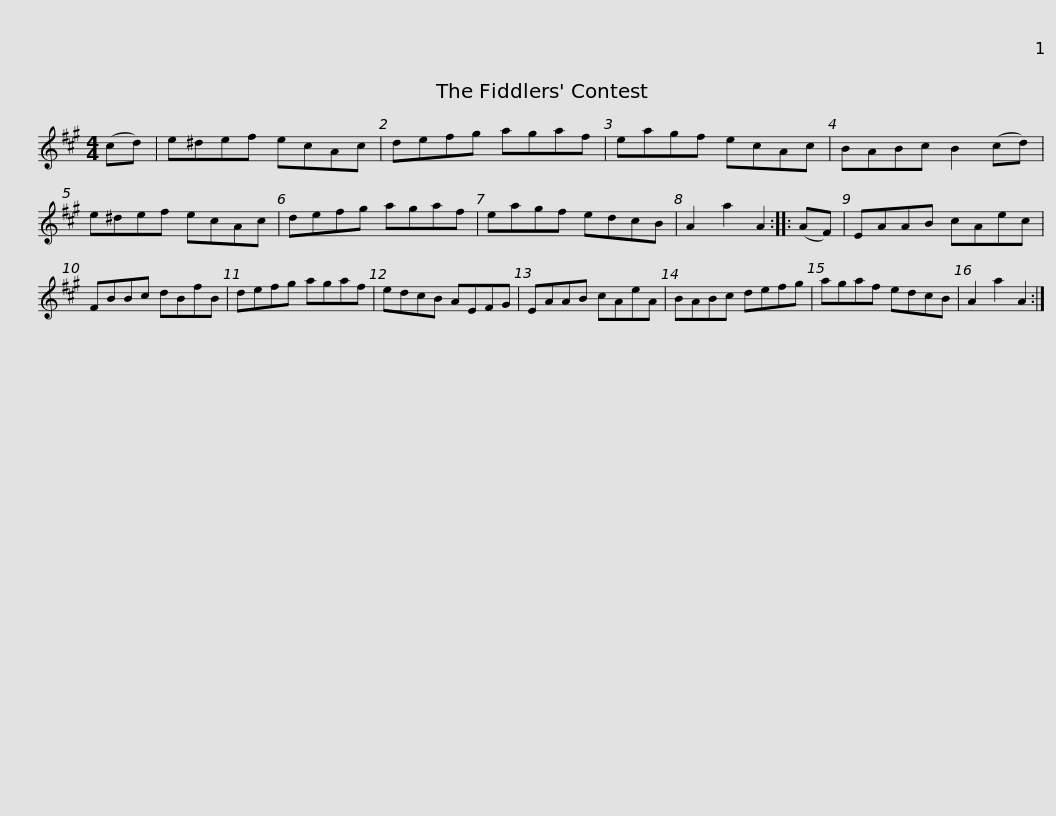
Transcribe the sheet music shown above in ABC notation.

X:1
L:1/8
M:4/4
I:linebreak $
K:A
V:1 treble
V:1
 (cd) | e^def ecAc | defg agaf | eagf ecAc | BABc B2 (cd) | %5
 e^def ecAc |$ defg agaf | eagf edcB | A2 a2 A2 :: (AF) | %10
 EAAB cAec | FBBc dBfB |$ defg agaf | edcB AEFG | EAAB cAeA | %15
 BABc defg | agaf edcB | A2 a2 A2 :| %18
